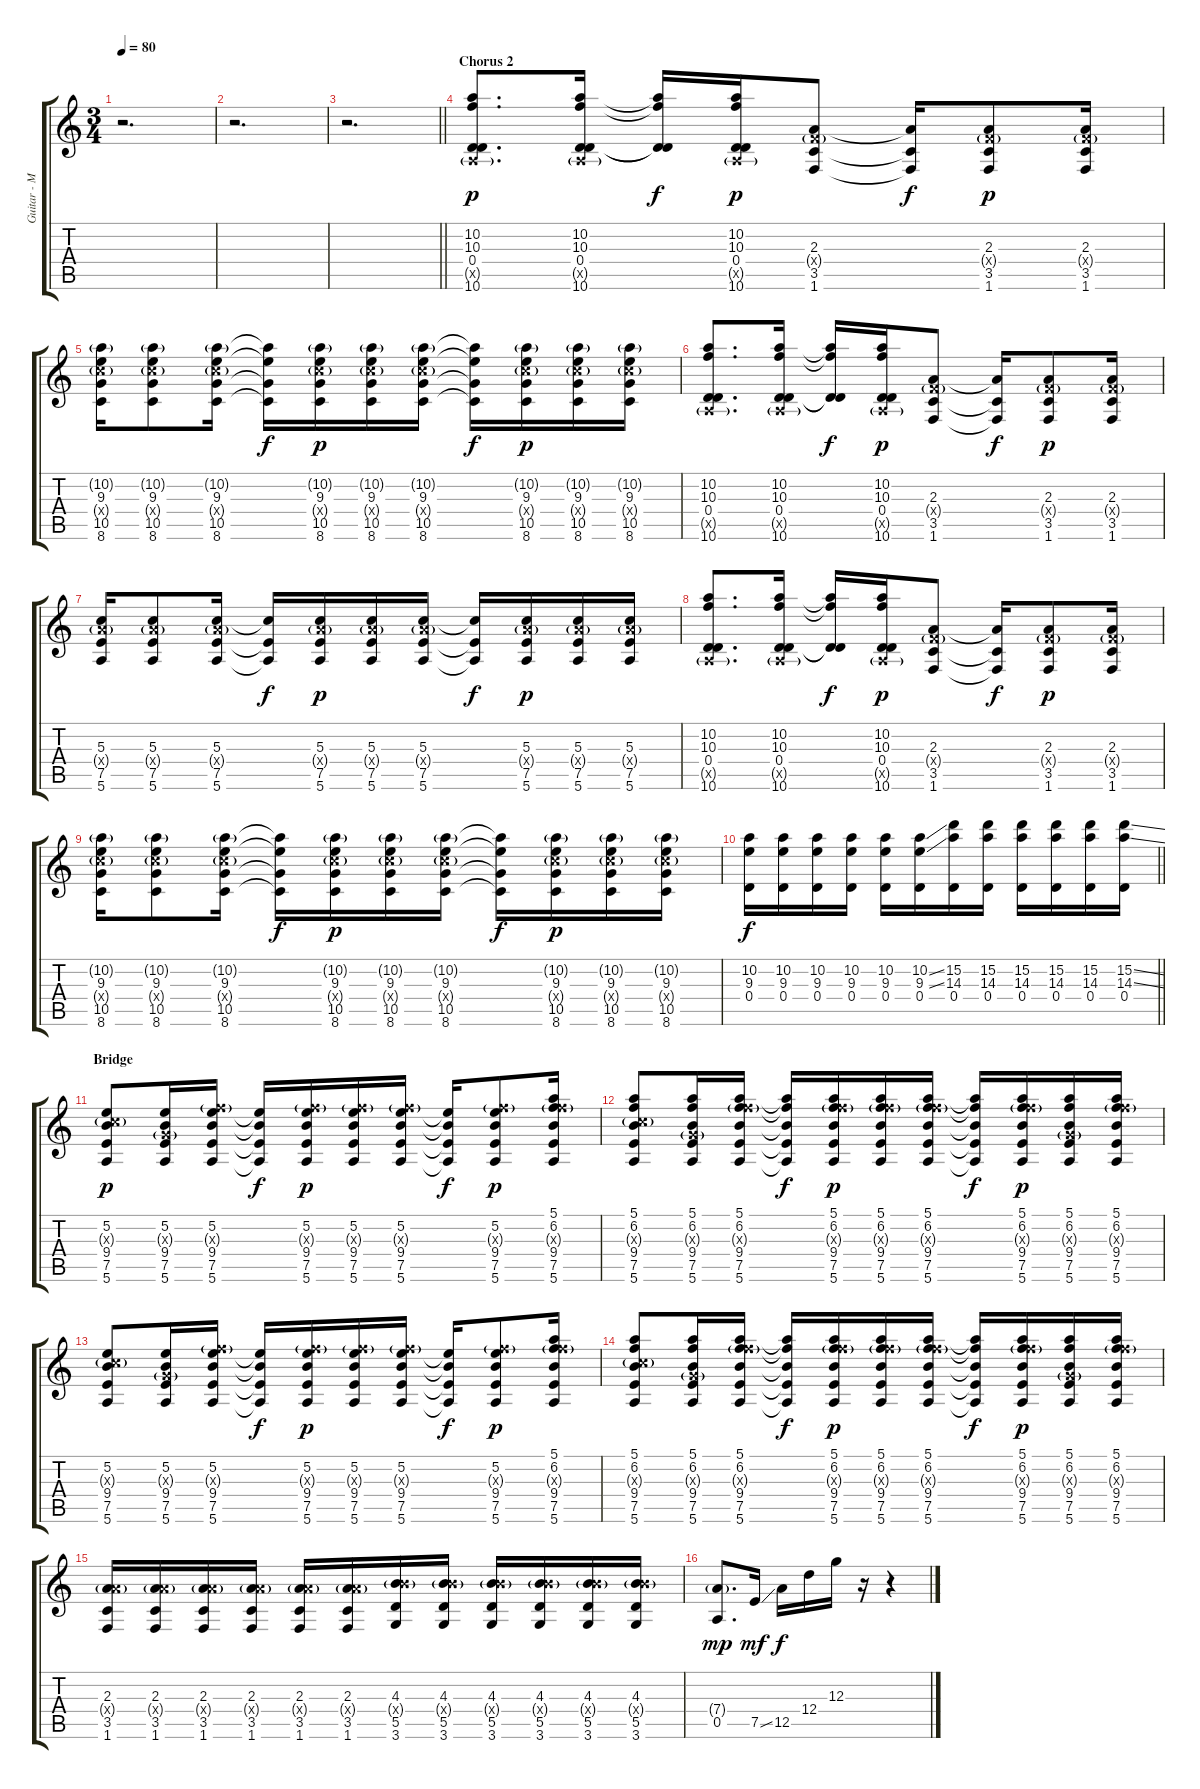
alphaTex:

\track ("Guitar - Mark Engles" "Guitar - M") {instrument overdrivenguitar}
\staff {score tabs}
\tuning (E4 B3 G3 D3 A2 E2) {hide}
\ts (3 4)
\tempo 80
\clef g2
\ks c
r.2{d dy p} |
r.2{d} |
\barLineRight lightlight
r.2{d} |
\section ("" "Chorus 2")
(10.2 10.3 0.4 0.5{g x} 10.6).8{d} (10.2 10.3 0.4 0.5{g x} 10.6).16 (10.2{t} 10.3{t} 0.4{t} 10.6{t}).16{dy f} (10.2 10.3 0.4 0.5{g x} 10.6).16{dy p} (2.3 3.4{g x} 3.5 1.6).8 (2.3{t} 3.5{t} 1.6{t}).16{dy f} (2.3 3.4{g x} 3.5 1.6).8{dy p} (2.3 3.4{g x} 3.5 1.6).16 |
(10.2{g} 9.3 10.4{g x} 10.5 8.6).16 (10.2{g} 9.3 10.4{g x} 10.5 8.6).8 (10.2{g} 9.3 10.4{g x} 10.5 8.6).16 (10.2{t} 9.3{t} 10.5{t} 8.6{t}).16{dy f} (10.2{g} 9.3 10.4{g x} 10.5 8.6).16{dy p} (10.2{g} 9.3 10.4{g x} 10.5 8.6).16 (10.2{g} 9.3 10.4{g x} 10.5 8.6).16 (10.2{t} 9.3{t} 10.5{t} 8.6{t}).16{dy f} (10.2{g} 9.3 10.4{g x} 10.5 8.6).16{dy p} (10.2{g} 9.3 10.4{g x} 10.5 8.6).16 (10.2{g} 9.3 10.4{g x} 10.5 8.6).16 |
(10.2 10.3 0.4 0.5{g x} 10.6).8{d} (10.2 10.3 0.4 0.5{g x} 10.6).16 (10.2{t} 10.3{t} 0.4{t} 10.6{t}).16{dy f} (10.2 10.3 0.4 0.5{g x} 10.6).16{dy p} (2.3 3.4{g x} 3.5 1.6).8 (2.3{t} 3.5{t} 1.6{t}).16{dy f} (2.3 3.4{g x} 3.5 1.6).8{dy p} (2.3 3.4{g x} 3.5 1.6).16 |
(5.3 7.4{g x} 7.5 5.6).16 (5.3 7.4{g x} 7.5 5.6).8 (5.3 7.4{g x} 7.5 5.6).16 (5.3{t} 7.5{t} 5.6{t}).16{dy f} (5.3 7.4{g x} 7.5 5.6).16{dy p} (5.3 7.4{g x} 7.5 5.6).16 (5.3 7.4{g x} 7.5 5.6).16 (5.3{t} 7.5{t} 5.6{t}).16{dy f} (5.3 7.4{g x} 7.5 5.6).16{dy p} (5.3 7.4{g x} 7.5 5.6).16 (5.3 7.4{g x} 7.5 5.6).16 |
(10.2 10.3 0.4 0.5{g x} 10.6).8{d} (10.2 10.3 0.4 0.5{g x} 10.6).16 (10.2{t} 10.3{t} 0.4{t} 10.6{t}).16{dy f} (10.2 10.3 0.4 0.5{g x} 10.6).16{dy p} (2.3 3.4{g x} 3.5 1.6).8 (2.3{t} 3.5{t} 1.6{t}).16{dy f} (2.3 3.4{g x} 3.5 1.6).8{dy p} (2.3 3.4{g x} 3.5 1.6).16 |
(10.2{g} 9.3 10.4{g x} 10.5 8.6).16 (10.2{g} 9.3 10.4{g x} 10.5 8.6).8 (10.2{g} 9.3 10.4{g x} 10.5 8.6).16 (10.2{t} 9.3{t} 10.5{t} 8.6{t}).16{dy f} (10.2{g} 9.3 10.4{g x} 10.5 8.6).16{dy p} (10.2{g} 9.3 10.4{g x} 10.5 8.6).16 (10.2{g} 9.3 10.4{g x} 10.5 8.6).16 (10.2{t} 9.3{t} 10.5{t} 8.6{t}).16{dy f} (10.2{g} 9.3 10.4{g x} 10.5 8.6).16{dy p} (10.2{g} 9.3 10.4{g x} 10.5 8.6).16 (10.2{g} 9.3 10.4{g x} 10.5 8.6).16 |
\barLineRight lightlight
(10.2 9.3 0.4).16{dy f} (10.2 9.3 0.4).16 (10.2 9.3 0.4).16 (10.2 9.3 0.4).16 (10.2 9.3 0.4).16 (10.2{ss} 9.3{ss} 0.4).16 (15.2 14.3 0.4).16 (15.2 14.3 0.4).16 (15.2 14.3 0.4).16 (15.2 14.3 0.4).16 (15.2 14.3 0.4).16 (15.2{ss} 14.3{ss} 0.4).16 |
\section ("" "Bridge")
(5.2 5.3{g x} 9.4 7.5 5.6).8{dy p} (5.2 0.3{g x} 9.4 7.5 5.6).16 (5.2 10.3{g x} 9.4 7.5 5.6).16 (5.2{t} 9.4{t} 7.5{t} 5.6{t}).16{dy f} (5.2 10.3{g x} 9.4 7.5 5.6).16{dy p} (5.2 10.3{g x} 9.4 7.5 5.6).16 (5.2 10.3{g x} 9.4 7.5 5.6).16 (5.2{t} 9.4{t} 7.5{t} 5.6{t}).16{dy f} (5.2 10.3{g x} 9.4 7.5 5.6).8{dy p} (5.1 6.2 10.3{g x} 9.4 7.5 5.6).16 |
(5.1 6.2 5.3{g x} 9.4 7.5 5.6).8 (5.1 6.2 0.3{g x} 9.4 7.5 5.6).16 (5.1 6.2 10.3{g x} 9.4 7.5 5.6).16 (5.1{t} 6.2{t} 9.4{t} 7.5{t} 5.6{t}).16{dy f} (5.1 6.2 10.3{g x} 9.4 7.5 5.6).16{dy p} (5.1 6.2 10.3{g x} 9.4 7.5 5.6).16 (5.1 6.2 10.3{g x} 9.4 7.5 5.6).16 (5.1{t} 6.2{t} 9.4{t} 7.5{t} 5.6{t}).16{dy f} (5.1 6.2 10.3{g x} 9.4 7.5 5.6).16{dy p} (5.1 6.2 0.3{g x} 9.4 7.5 5.6).16 (5.1 6.2 10.3{g x} 9.4 7.5 5.6).16 |
(5.2 5.3{g x} 9.4 7.5 5.6).8 (5.2 0.3{g x} 9.4 7.5 5.6).16 (5.2 10.3{g x} 9.4 7.5 5.6).16 (5.2{t} 9.4{t} 7.5{t} 5.6{t}).16{dy f} (5.2 10.3{g x} 9.4 7.5 5.6).16{dy p} (5.2 10.3{g x} 9.4 7.5 5.6).16 (5.2 10.3{g x} 9.4 7.5 5.6).16 (5.2{t} 9.4{t} 7.5{t} 5.6{t}).16{dy f} (5.2 10.3{g x} 9.4 7.5 5.6).8{dy p} (5.1 6.2 10.3{g x} 9.4 7.5 5.6).16 |
(5.1 6.2 5.3{g x} 9.4 7.5 5.6).8 (5.1 6.2 0.3{g x} 9.4 7.5 5.6).16 (5.1 6.2 10.3{g x} 9.4 7.5 5.6).16 (5.1{t} 6.2{t} 9.4{t} 7.5{t} 5.6{t}).16{dy f} (5.1 6.2 10.3{g x} 9.4 7.5 5.6).16{dy p} (5.1 6.2 10.3{g x} 9.4 7.5 5.6).16 (5.1 6.2 10.3{g x} 9.4 7.5 5.6).16 (5.1{t} 6.2{t} 9.4{t} 7.5{t} 5.6{t}).16{dy f} (5.1 6.2 10.3{g x} 9.4 7.5 5.6).16{dy p} (5.1 6.2 0.3{g x} 9.4 7.5 5.6).16 (5.1 6.2 10.3{g x} 9.4 7.5 5.6).16 |
(2.3 7.4{g x} 3.5 1.6).16 (2.3 7.4{g x} 3.5 1.6).16 (2.3 7.4{g x} 3.5 1.6).16 (2.3 7.4{g x} 3.5 1.6).16 (2.3 7.4{g x} 3.5 1.6).16 (2.3 7.4{g x} 3.5 1.6).16 (4.3 9.4{g x} 5.5 3.6).16 (4.3 9.4{g x} 5.5 3.6).16 (4.3 9.4{g x} 5.5 3.6).16 (4.3 9.4{g x} 5.5 3.6).16 (4.3 9.4{g x} 5.5 3.6).16 (4.3 9.4{g x} 5.5 3.6).16 |
(7.4{g} 0.5).8{d dy mp instrument electricguitarjazz} 7.5{ss}.16{dy mf} 12.5.16{dy f} 12.4.16 12.3.16 r.16 r.4
